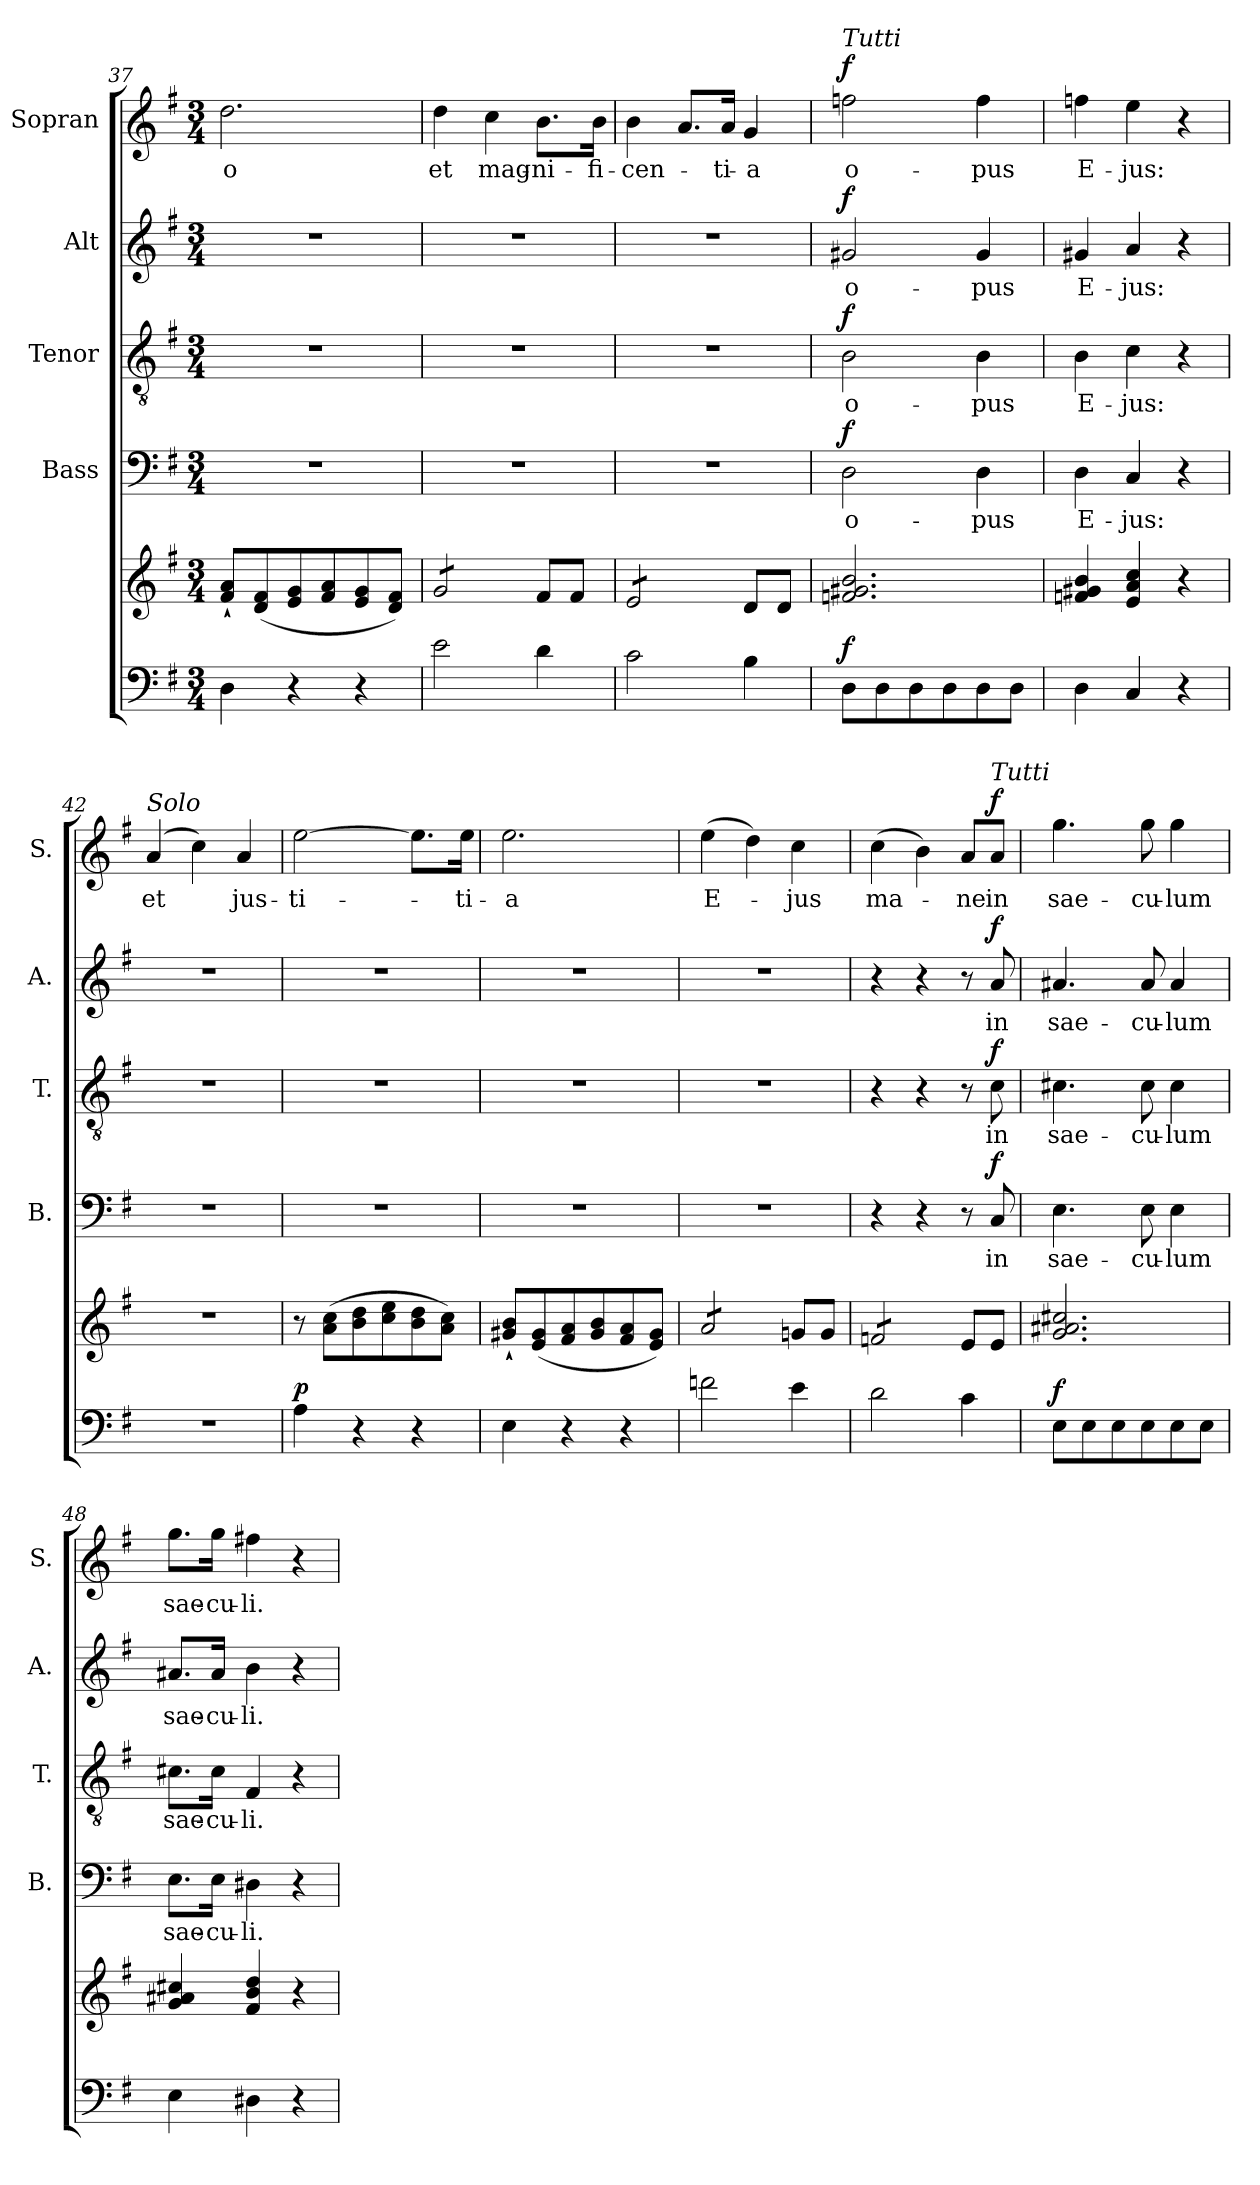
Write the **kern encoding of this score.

**kern	**kern	**dynam	**kern	**text	**dynam	**kern	**text	**dynam	**kern	**text	**dynam	**kern	**text	**dynam
*part5	*part5	*part5	*part4	*part4	*part4	*part3	*part3	*part3	*part2	*part2	*part2	*part1	*part1	*part1
*staff6	*staff5	*staff5/6	*staff4	*staff4	*staff4	*staff3	*staff3	*staff3	*staff2	*staff2	*staff2	*staff1	*staff1	*staff1
*	*	*	*I"Bass	*	*	*I"Tenor	*	*	*I"Alt	*	*	*I"Sopran	*	*
*	*	*	*I'B.	*	*	*I'T.	*	*	*I'A.	*	*	*I'S.	*	*
*clefF4	*clefG2	*	*clefF4	*	*	*clefGv2	*	*	*clefG2	*	*	*clefG2	*	*
*k[f#]	*k[f#]	*	*k[f#]	*	*	*k[f#]	*	*	*k[f#]	*	*	*k[f#]	*	*
*G:	*G:	*	*G:	*	*	*G:	*	*	*G:	*	*	*G:	*	*
*M3/4	*M3/4	*	*M3/4	*	*	*M3/4	*	*	*M3/4	*	*	*M3/4	*	*
=37	=37	=37	=37	=37	=37	=37	=37	=37	=37	=37	=37	=37	=37	=37
!	!	!	!	!	!	!	!	!	!	!	!	!	!LO:LY:b	!
4D\	8f#/`< 8a/`<L	.	2.r	.	.	2.r	.	.	2.r	.	.	2.dd\	-o	.
.	(<8d/ 8f#/	.	.	.	.	.	.	.	.	.	.	.	.	.
4r	8e/ 8g/	.	.	.	.	.	.	.	.	.	.	.	.	.
.	8f#/ 8a/	.	.	.	.	.	.	.	.	.	.	.	.	.
4r	8e/ 8g/	.	.	.	.	.	.	.	.	.	.	.	.	.
.	8d/ 8f#/J)	.	.	.	.	.	.	.	.	.	.	.	.	.
=38	=38	=38	=38	=38	=38	=38	=38	=38	=38	=38	=38	=38	=38	=38
!	!	!	!	!	!	!	!	!	!	!	!	!	!LO:LY:b	!
*	*tremolo	*	*	*	*	*	*	*	*	*	*	*	*	*
2e\	8g/L	.	2.r	.	.	2.r	.	.	2.r	.	.	4dd\	et	.
.	8g/	.	.	.	.	.	.	.	.	.	.	.	.	.
!	!	!	!	!	!	!	!	!	!	!	!	!	!LO:LY:b	!
.	8g/	.	.	.	.	.	.	.	.	.	.	4cc\	mag-	.
.	8g/J	.	.	.	.	.	.	.	.	.	.	.	.	.
*	*Xtremolo	*	*	*	*	*	*	*	*	*	*	*	*	*
!	!	!	!	!	!	!	!	!	!	!	!	!	!LO:LY:b	!
4d\	8f#/L	.	.	.	.	.	.	.	.	.	.	8.b\L	-ni-	.
.	8f#/J	.	.	.	.	.	.	.	.	.	.	.	.	.
!	!	!	!	!	!	!	!	!	!	!	!	!	!LO:LY:b	!
.	.	.	.	.	.	.	.	.	.	.	.	16b\Jk	-fi-	.
=39	=39	=39	=39	=39	=39	=39	=39	=39	=39	=39	=39	=39	=39	=39
!	!	!	!	!	!	!	!	!	!	!	!	!	!LO:LY:b	!
*	*tremolo	*	*	*	*	*	*	*	*	*	*	*	*	*
2c\	8e/L	.	2.r	.	.	2.r	.	.	2.r	.	.	4b\	-cen-	.
.	8e/	.	.	.	.	.	.	.	.	.	.	.	.	.
.	8e/	.	.	.	.	.	.	.	.	.	.	8.a/L	.	.
.	8e/J	.	.	.	.	.	.	.	.	.	.	.	.	.
*	*Xtremolo	*	*	*	*	*	*	*	*	*	*	*	*	*
!	!	!	!	!	!	!	!	!	!	!	!	!	!LO:LY:b	!
.	.	.	.	.	.	.	.	.	.	.	.	16a/Jk	-ti-	.
!	!	!	!	!	!	!	!	!	!	!	!	!	!LO:LY:b	!
4B\	8d/L	.	.	.	.	.	.	.	.	.	.	4g/	-a	.
.	8d/J	.	.	.	.	.	.	.	.	.	.	.	.	.
=40	=40	=40	=40	=40	=40	=40	=40	=40	=40	=40	=40	=40	=40	=40
!	!	!	!	!	!	!	!	!	!	!	!	!LO:TX:a:i:t=Tutti	!	!
!	!	!LO:DY:a=2	!	!LO:LY:b	!LO:DY:a	!	!LO:LY:b	!LO:DY:a	!	!LO:LY:b	!LO:DY:a	!	!LO:LY:b	!LO:DY:a
8D\L	2.fn/ 2.g#X/ 2.b/	f	2D\	o-	f	2B\	o-	f	2g#X/	o-	f	2ffn\	o-	f
8D\	.	.	.	.	.	.	.	.	.	.	.	.	.	.
8D\	.	.	.	.	.	.	.	.	.	.	.	.	.	.
8D\	.	.	.	.	.	.	.	.	.	.	.	.	.	.
!	!	!	!	!LO:LY:b	!	!	!LO:LY:b	!	!	!LO:LY:b	!	!	!LO:LY:b	!
8D\	.	.	4D\	-pus	.	4B\	-pus	.	4g#/	-pus	.	4ff\	-pus	.
8D\J	.	.	.	.	.	.	.	.	.	.	.	.	.	.
!!LO:LB:g=z
=41	=41	=41	=41	=41	=41	=41	=41	=41	=41	=41	=41	=41	=41	=41
!	!	!	!	!LO:LY:b	!	!	!LO:LY:b	!	!	!LO:LY:b	!	!	!LO:LY:b	!
4D\	4fn/ 4g#X/ 4b/	.	4D\	E-	.	4B\	E-	.	4g#X/	E-	.	4ffn\	E-	.
!	!	!	!	!LO:LY:b	!	!	!LO:LY:b	!	!	!LO:LY:b	!	!	!LO:LY:b	!
4C/	4e/ 4a/ 4cc/	.	4C/	-jus:	.	4c\	-jus:	.	4a/	-jus:	.	4ee\	-jus:	.
4r	4r	.	4r	.	.	4r	.	.	4r	.	.	4r	.	.
=42	=42	=42	=42	=42	=42	=42	=42	=42	=42	=42	=42	=42	=42	=42
!	!	!	!	!	!	!	!	!	!	!	!	!LO:TX:a:i:t=Solo	!	!
!	!	!	!	!	!	!	!	!	!	!	!	!	!LO:LY:b	!
2.r	2.r	.	2.r	.	.	2.r	.	.	2.r	.	.	(4a/	et	.
.	.	.	.	.	.	.	.	.	.	.	.	4cc\)	.	.
!	!	!	!	!	!	!	!	!	!	!	!	!	!LO:LY:b	!
.	.	.	.	.	.	.	.	.	.	.	.	4a/	jus-	.
=43	=43	=43	=43	=43	=43	=43	=43	=43	=43	=43	=43	=43	=43	=43
!	!	!LO:DY:a=2	!	!	!	!	!	!	!	!	!	!	!LO:LY:b	!
4A\	8r	p	2.r	.	.	2.r	.	.	2.r	.	.	[2ee\	-ti-	.
.	(>8a\ 8cc\L	.	.	.	.	.	.	.	.	.	.	.	.	.
4r	8b\ 8dd\	.	.	.	.	.	.	.	.	.	.	.	.	.
.	8cc\ 8ee\	.	.	.	.	.	.	.	.	.	.	.	.	.
4r	8b\ 8dd\	.	.	.	.	.	.	.	.	.	.	8.ee\L]	.	.
.	8a\ 8cc\J)	.	.	.	.	.	.	.	.	.	.	.	.	.
!	!	!	!	!	!	!	!	!	!	!	!	!	!LO:LY:b	!
.	.	.	.	.	.	.	.	.	.	.	.	16ee\Jk	-ti-	.
=44	=44	=44	=44	=44	=44	=44	=44	=44	=44	=44	=44	=44	=44	=44
!	!	!	!	!	!	!	!	!	!	!	!	!	!LO:LY:b	!
4E\	8g#X/`< 8b/`<L	.	2.r	.	.	2.r	.	.	2.r	.	.	2.ee\	-a	.
.	(<8e/ 8g#/	.	.	.	.	.	.	.	.	.	.	.	.	.
4r	8f#/ 8a/	.	.	.	.	.	.	.	.	.	.	.	.	.
.	8g#/ 8b/	.	.	.	.	.	.	.	.	.	.	.	.	.
4r	8f#/ 8a/	.	.	.	.	.	.	.	.	.	.	.	.	.
.	8e/ 8g#/J)	.	.	.	.	.	.	.	.	.	.	.	.	.
=45	=45	=45	=45	=45	=45	=45	=45	=45	=45	=45	=45	=45	=45	=45
!	!	!	!	!	!	!	!	!	!	!	!	!	!LO:LY:b	!
*	*tremolo	*	*	*	*	*	*	*	*	*	*	*	*	*
2fn\	8a/L	.	2.r	.	.	2.r	.	.	2.r	.	.	(>4ee\	E-	.
.	8a/	.	.	.	.	.	.	.	.	.	.	.	.	.
.	8a/	.	.	.	.	.	.	.	.	.	.	4dd\)	.	.
.	8a/J	.	.	.	.	.	.	.	.	.	.	.	.	.
*	*Xtremolo	*	*	*	*	*	*	*	*	*	*	*	*	*
!	!	!	!	!	!	!	!	!	!	!	!	!	!LO:LY:b	!
4e\	8gn/L	.	.	.	.	.	.	.	.	.	.	4cc\	-jus	.
.	8g/J	.	.	.	.	.	.	.	.	.	.	.	.	.
=46	=46	=46	=46	=46	=46	=46	=46	=46	=46	=46	=46	=46	=46	=46
!	!	!	!	!	!	!	!	!	!	!	!	!	!LO:LY:b	!
*	*tremolo	*	*	*	*	*	*	*	*	*	*	*	*	*
2d\	8fn/L	.	4r	.	.	4r	.	.	4r	.	.	(>4cc\	ma-	.
.	8fn/	.	.	.	.	.	.	.	.	.	.	.	.	.
.	8fn/	.	4r	.	.	4r	.	.	4r	.	.	4b\)	.	.
.	8fn/J	.	.	.	.	.	.	.	.	.	.	.	.	.
*	*Xtremolo	*	*	*	*	*	*	*	*	*	*	*	*	*
!	!	!	!	!	!	!	!	!	!	!	!	!	!LO:LY:b	!
4c\	8e/L	.	8r	.	.	8r	.	.	8r	.	.	8a/L	-ne	.
!	!	!	!	!	!	!	!	!	!	!	!	!LO:TX:a:i:t=Tutti	!	!
!	!	!	!	!LO:LY:b	!LO:DY:a	!	!LO:LY:b	!LO:DY:a	!	!LO:LY:b	!LO:DY:a	!	!LO:LY:b	!LO:DY:a
.	8e/J	.	8C/	in	f	8c\	in	f	8a/	in	f	8a/J	in	f
!!LO:PB:g=z
=47	=47	=47	=47	=47	=47	=47	=47	=47	=47	=47	=47	=47	=47	=47
!	!	!LO:DY:a=2	!	!LO:LY:b	!	!	!LO:LY:b	!	!	!LO:LY:b	!	!	!LO:LY:b	!
8E\L	2.g/ 2.a#X/ 2.cc#X/	f	4.E\	sae-	.	4.c#X\	sae-	.	4.a#X/	sae-	.	4.gg\	sae-	.
8E\	.	.	.	.	.	.	.	.	.	.	.	.	.	.
8E\	.	.	.	.	.	.	.	.	.	.	.	.	.	.
!	!	!	!	!LO:LY:b	!	!	!LO:LY:b	!	!	!LO:LY:b	!	!	!LO:LY:b	!
8E\	.	.	8E\	-cu-	.	8c#\	-cu-	.	8a#/	-cu-	.	8gg\	-cu-	.
!	!	!	!	!LO:LY:b	!	!	!LO:LY:b	!	!	!LO:LY:b	!	!	!LO:LY:b	!
8E\	.	.	4E\	-lum	.	4c#\	-lum	.	4a#/	-lum	.	4gg\	-lum	.
8E\J	.	.	.	.	.	.	.	.	.	.	.	.	.	.
=48	=48	=48	=48	=48	=48	=48	=48	=48	=48	=48	=48	=48	=48	=48
!	!	!	!	!LO:LY:b	!	!	!LO:LY:b	!	!	!LO:LY:b	!	!	!LO:LY:b	!
4E\	4g/ 4a#X/ 4cc#X/	.	8.E\L	sae-	.	8.c#X\L	sae-	.	8.a#X/L	sae-	.	8.gg\L	sae-	.
!	!	!	!	!LO:LY:b	!	!	!LO:LY:b	!	!	!LO:LY:b	!	!	!LO:LY:b	!
.	.	.	16E\Jk	-cu-	.	16c#\Jk	-cu-	.	16a#/Jk	-cu-	.	16gg\Jk	-cu-	.
!	!	!	!	!LO:LY:b	!	!	!LO:LY:b	!	!	!LO:LY:b	!	!	!LO:LY:b	!
4D#X\	4f#/ 4b/ 4dd/	.	4D#X\	-li.	.	4F#/	-li.	.	4b\	-li.	.	4ff#X\	-li.	.
4r	4r	.	4r	.	.	4r	.	.	4r	.	.	4r	.	.
=	=	=	=	=	=	=	=	=	=	=	=	=	=	=
*-	*-	*-	*-	*-	*-	*-	*-	*-	*-	*-	*-	*-	*-	*-
